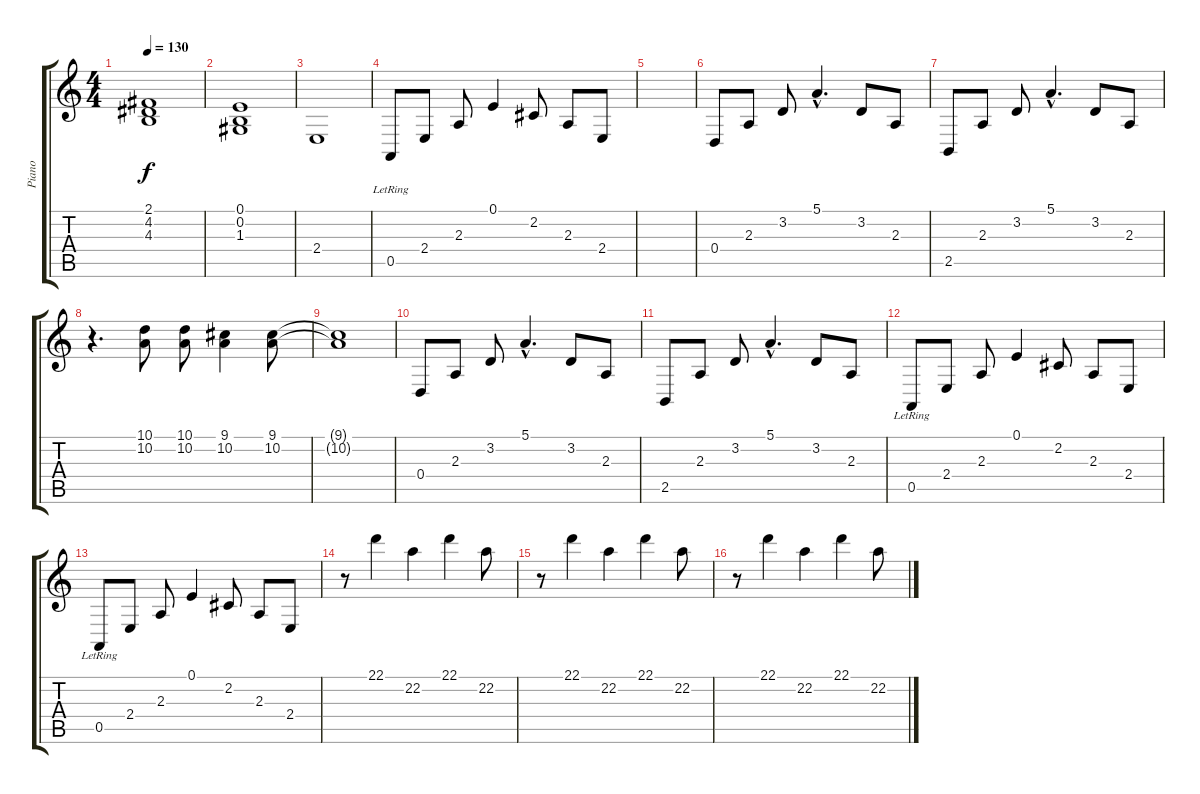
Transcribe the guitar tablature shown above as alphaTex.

\track ("Piano" "Piano") {instrument acousticgrandpiano}
\staff {score tabs}
\tuning (E4 B3 G3 D3 A2 E2) {hide}
\ts (4 4)
\tempo 130
\clef g2
\ks c
(2.1 4.2 4.3).1{dy f} |
(0.1 0.2 1.3).1 |
2.4.1 |
0.5{lr}.8 2.4.8 2.3.8 0.1.4 2.2.8 2.3.8 2.4.8 |
|
0.4.8 2.3.8 3.2.8 5.1{hac}.4{d} 3.2.8 2.3.8 |
2.5.8 2.3.8 3.2.8 5.1{hac}.4{d} 3.2.8 2.3.8 |
r.4{d} (10.1 10.2).8 (10.1 10.2).8 (9.1 10.2).4 (9.1 10.2).8 |
(9.1{t} 10.2{t}).1 |
0.4.8 2.3.8 3.2.8 5.1{hac}.4{d} 3.2.8 2.3.8 |
2.5.8 2.3.8 3.2.8 5.1{hac}.4{d} 3.2.8 2.3.8 |
0.5{lr}.8 2.4.8 2.3.8 0.1.4 2.2.8 2.3.8 2.4.8 |
0.5{lr}.8 2.4.8 2.3.8 0.1.4 2.2.8 2.3.8 2.4.8 |
r.8 22.1.4 22.2.4 22.1.4 22.2.8 |
r.8 22.1.4 22.2.4 22.1.4 22.2.8 |
r.8 22.1.4 22.2.4 22.1.4 22.2.8
